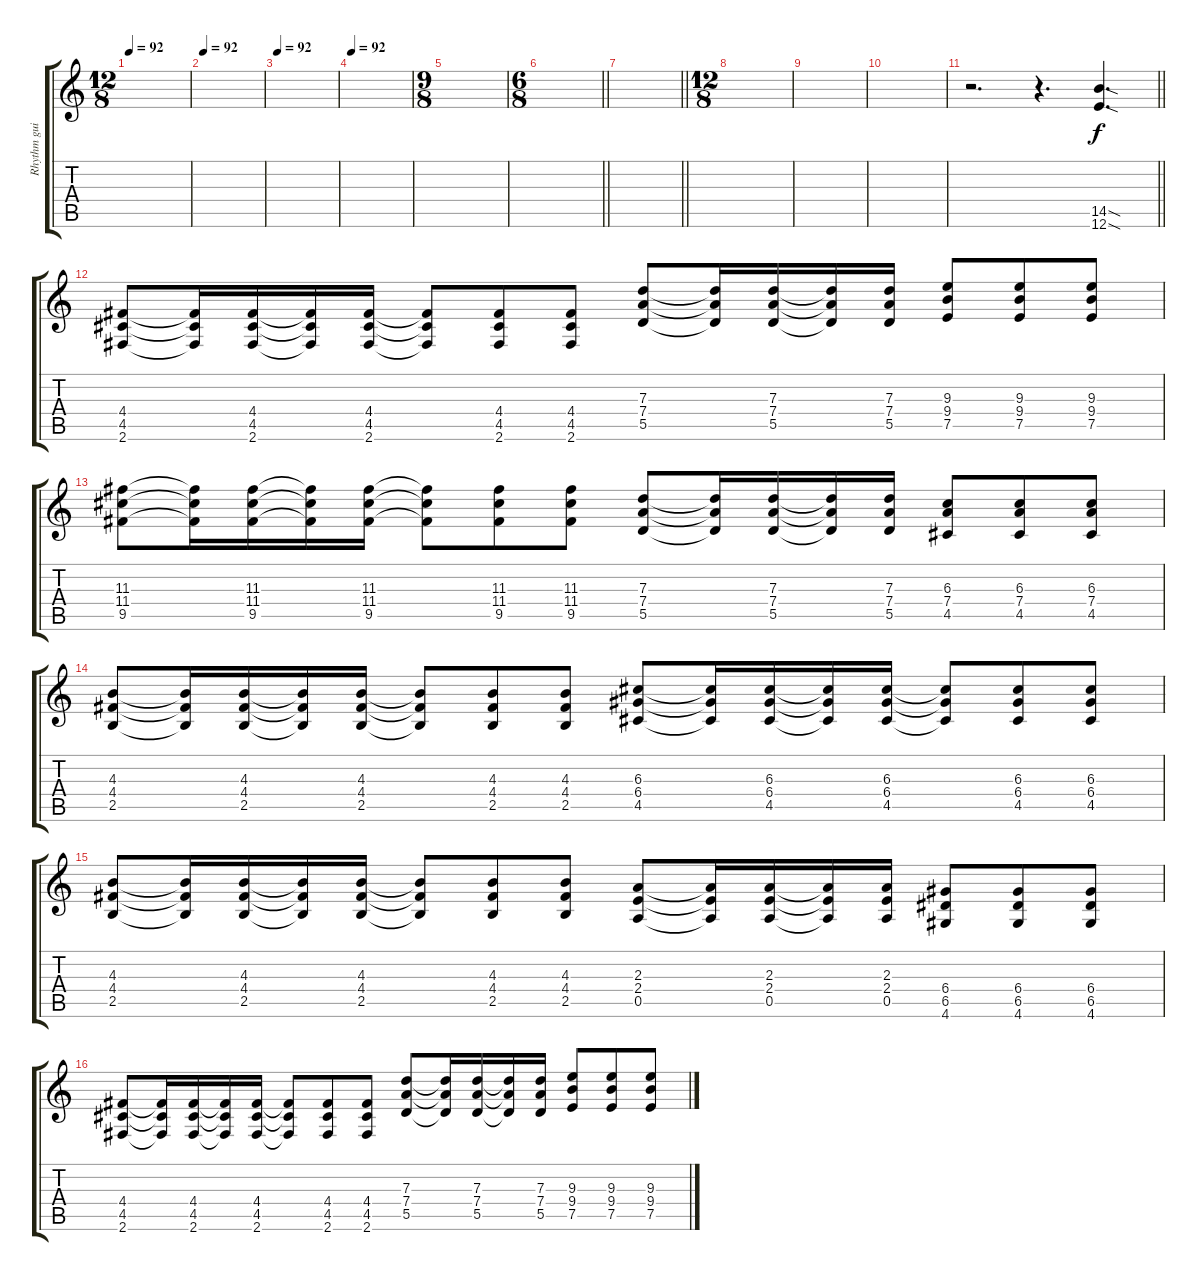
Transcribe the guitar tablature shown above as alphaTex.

\track ("Rhythm guitar 2" "Rhythm gui") {instrument distortionguitar}
\staff {score tabs}
\tuning (E4 B3 G3 D3 A2 E2) {hide}
\ts (12 8)
\tempo 92
\clef g2
\ks c
|
\tempo 92
|
\tempo 92
|
\tempo 92
|
\ts (9 8)
|
\ts (6 8)
\barLineRight lightlight
|
\barLineRight lightlight
|
\ts (12 8)
|
|
|
\barLineRight lightlight
r.2{d} r.4{d} (14.5{sod} 12.6{sod}).4{d} |
(4.4 4.5 2.6).8 (4.4{t} 4.5{t} 2.6{t}).16 (4.4 4.5 2.6).16 (4.4{t} 4.5{t} 2.6{t}).16 (4.4 4.5 2.6).16 (4.4{t} 4.5{t} 2.6{t}).8 (4.4 4.5 2.6).8 (4.4 4.5 2.6).8 (7.3 7.4 5.5).8 (7.3{t} 7.4{t} 5.5{t}).16 (7.3 7.4 5.5).16 (7.3{t} 7.4{t} 5.5{t}).16 (7.3 7.4 5.5).16 (9.3 9.4 7.5).8 (9.3 9.4 7.5).8 (9.3 9.4 7.5).8 |
(11.3 11.4 9.5).8 (11.3{t} 11.4{t} 9.5{t}).16 (11.3 11.4 9.5).16 (11.3{t} 11.4{t} 9.5{t}).16 (11.3 11.4 9.5).16 (11.3{t} 11.4{t} 9.5{t}).8 (11.3 11.4 9.5).8 (11.3 11.4 9.5).8 (7.3 7.4 5.5).8 (7.3{t} 7.4{t} 5.5{t}).16 (7.3 7.4 5.5).16 (7.3{t} 7.4{t} 5.5{t}).16 (7.3 7.4 5.5).16 (6.3 7.4 4.5).8 (6.3 7.4 4.5).8 (6.3 7.4 4.5).8 |
(4.3 4.4 2.5).8 (4.3{t} 4.4{t} 2.5{t}).16 (4.3 4.4 2.5).16 (4.3{t} 4.4{t} 2.5{t}).16 (4.3 4.4 2.5).16 (4.3{t} 4.4{t} 2.5{t}).8 (4.3 4.4 2.5).8 (4.3 4.4 2.5).8 (6.3 6.4 4.5).8 (6.3{t} 6.4{t} 4.5{t}).16 (6.3 6.4 4.5).16 (6.3{t} 6.4{t} 4.5{t}).16 (6.3 6.4 4.5).16 (6.3{t} 6.4{t} 4.5{t}).8 (6.3 6.4 4.5).8 (6.3 6.4 4.5).8 |
(4.3 4.4 2.5).8 (4.3{t} 4.4{t} 2.5{t}).16 (4.3 4.4 2.5).16 (4.3{t} 4.4{t} 2.5{t}).16 (4.3 4.4 2.5).16 (4.3{t} 4.4{t} 2.5{t}).8 (4.3 4.4 2.5).8 (4.3 4.4 2.5).8 (2.3 2.4 0.5).8 (2.3{t} 2.4{t} 0.5{t}).16 (2.3 2.4 0.5).16 (2.3{t} 2.4{t} 0.5{t}).16 (2.3 2.4 0.5).16 (6.4 6.5 4.6).8 (6.4 6.5 4.6).8 (6.4 6.5 4.6).8 |
(4.4 4.5 2.6).8 (4.4{t} 4.5{t} 2.6{t}).16 (4.4 4.5 2.6).16 (4.4{t} 4.5{t} 2.6{t}).16 (4.4 4.5 2.6).16 (4.4{t} 4.5{t} 2.6{t}).8 (4.4 4.5 2.6).8 (4.4 4.5 2.6).8 (7.3 7.4 5.5).8 (7.3{t} 7.4{t} 5.5{t}).16 (7.3 7.4 5.5).16 (7.3{t} 7.4{t} 5.5{t}).16 (7.3 7.4 5.5).16 (9.3 9.4 7.5).8 (9.3 9.4 7.5).8 (9.3 9.4 7.5).8
